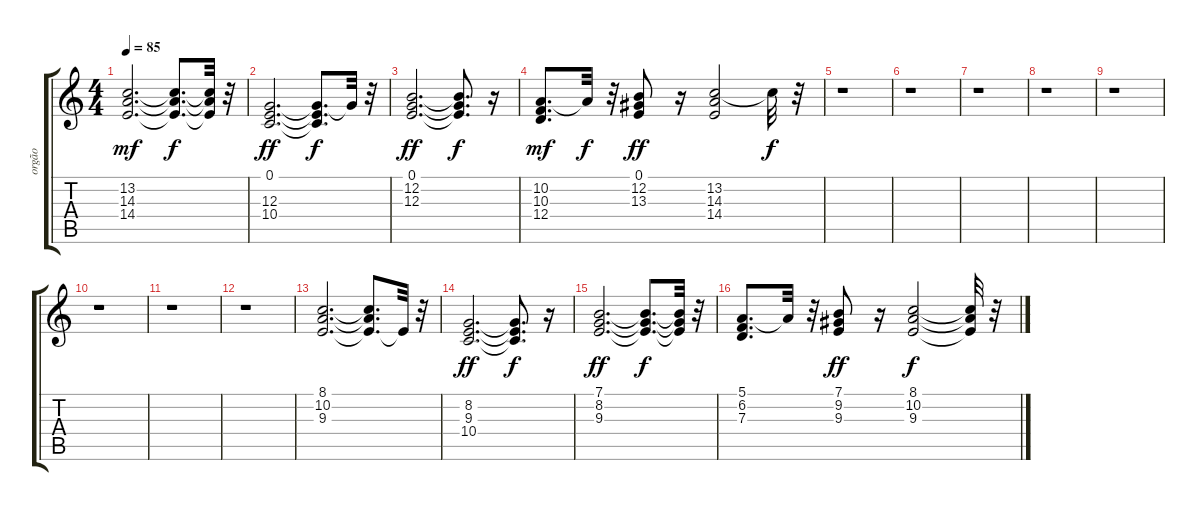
\track ("orgão" "orgão") {instrument rockorgan}
\staff {score tabs}
\tuning (E4 B3 G3 D3 A2 E2) {hide}
\ts (4 4)
\tempo 85
\clef g2
\ks c
(13.2 14.3 14.4).2{d dy mf} (13.2{t} 14.3{t} 14.4{t}).8{d dy f} (13.2{t} 14.3{t} 14.4{t}).32 r.32 |
(0.1 12.3 10.4).2{d dy ff} (0.1{t} 12.3{t} 10.4{t}).8{d dy f} 12.3{t}.32 r.32 |
(0.1 12.2 12.3).2{d dy ff} (0.1{t} 12.2{t} 12.3{t}).8{d dy f} r.16 |
(10.2 10.3 12.4).8{d dy mf} 10.2{t}.32{dy f} r.32 (0.1 12.2 13.3).8{dy ff} r.16 (13.2 14.3 14.4).2 13.2{t}.32{dy f} r.32 |
r.1 |
r.1 |
r.1 |
r.1 |
r.1 |
r.1 |
r.1 |
r.1 |
(8.1 10.2 9.3).2{d} (8.1{t} 10.2{t} 9.3{t}).8{d} 9.3{t}.32 r.32 |
(8.2 9.3 10.4).2{d dy ff} (8.2{t} 9.3{t} 10.4{t}).8{d dy f} r.16 |
(7.1 8.2 9.3).2{d dy ff} (7.1{t} 8.2{t} 9.3{t}).8{d dy f} (7.1{t} 8.2{t} 9.3{t}).32 r.32 |
(5.1 6.2 7.3).8{d} 5.1{t}.32 r.32 (7.1 9.2 9.3).8{dy ff} r.16 (8.1 10.2 9.3).2{dy f} (8.1{t} 10.2{t} 9.3{t}).32 r.32
